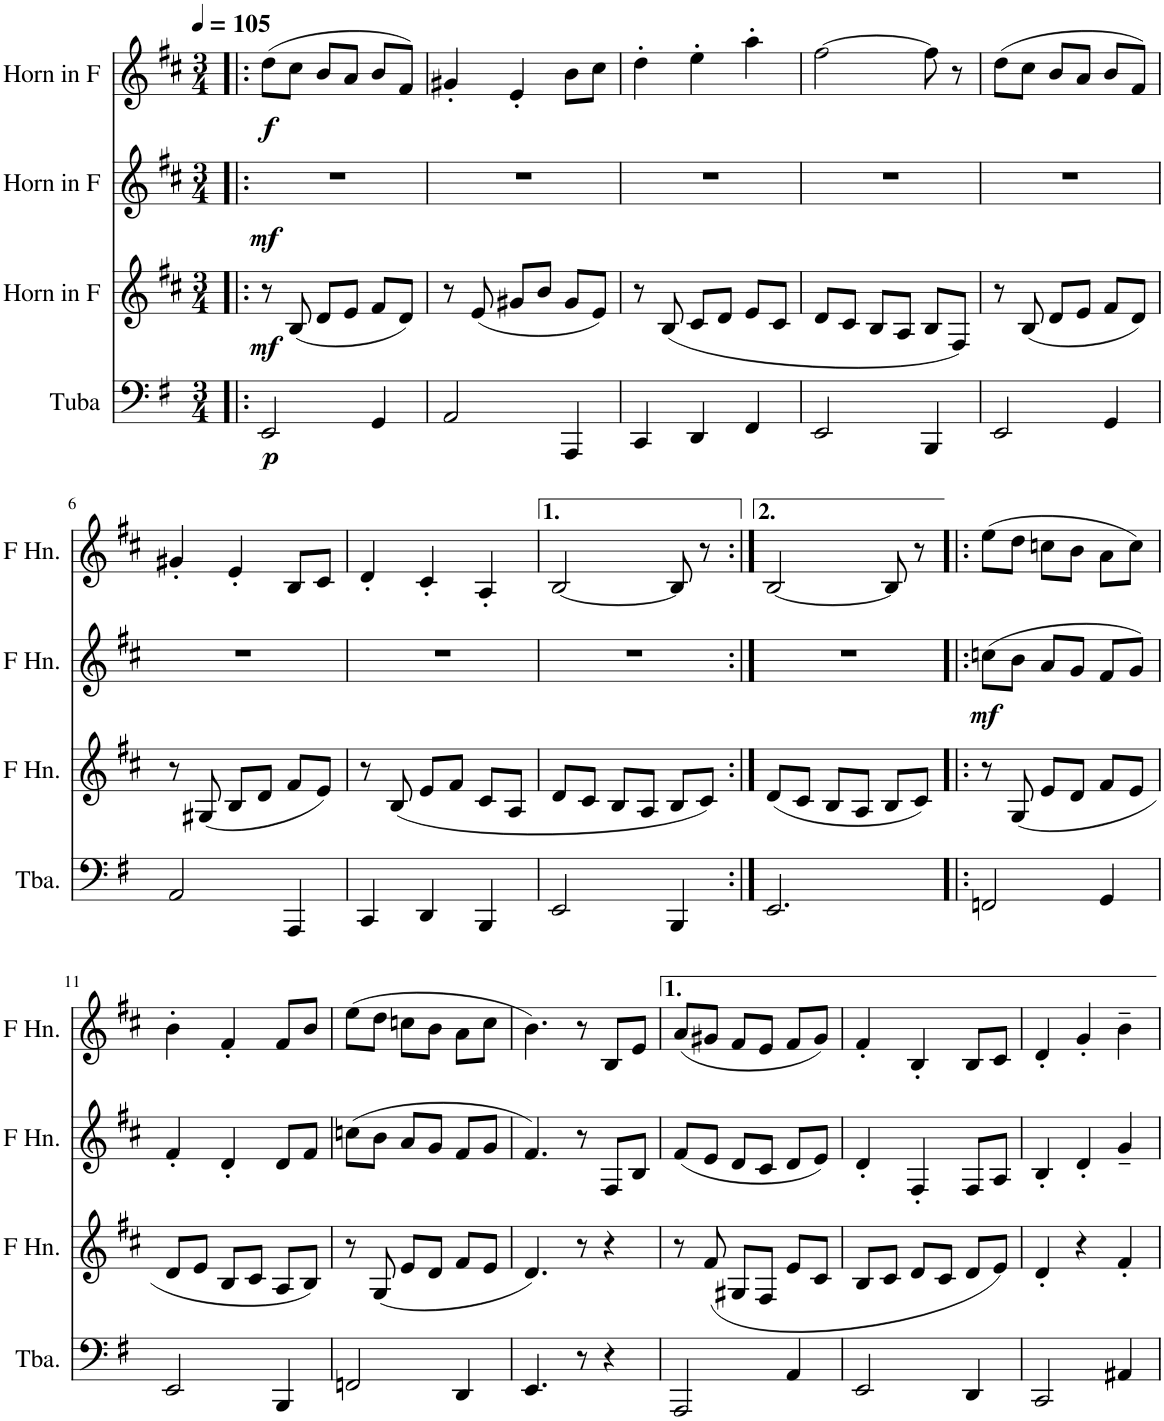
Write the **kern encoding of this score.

**kern	**dynam	**kern	**dynam	**kern	**dynam	**kern	**dynam
*part4	*part4	*part3	*part3	*part2	*part2	*part1	*part1
*staff4	*staff4	*staff3	*staff3	*staff2	*staff2	*staff1	*staff1
*I"Tuba	*	*I"Horn in F	*	*I"Horn in F	*	*I"Horn in F	*
*I'Tba.	*	*	*	*	*	*	*
*clefF4	*	*clefG2	*	*clefG2	*	*clefG2	*
*	*	*Trd4c7	*	*Trd4c7	*	*Trd4c7	*
*k[f#]	*	*k[f#c#]	*	*k[f#c#]	*	*k[f#c#]	*
*M3/4	*	*M3/4	*	*M3/4	*	*M3/4	*
*MM105	*	*MM105	*	*MM105	*	*MM105	*
=1!|:	=1!|:	=1!|:	=1!|:	=1!|:	=1!|:	=1!|:	=1!|:
!	!LO:DY:b	!	!LO:DY:b	!	!LO:DY:b	!	!LO:DY:b
2EE/	p	8r	mf	2.r	mf	(8dd\L	f
.	.	(8B/	.	.	.	8cc#\J	.
.	.	8d/L	.	.	.	8b/L	.
.	.	8e/J	.	.	.	8a/J	.
4GG/	.	8f#/L	.	.	.	8b/L	.
.	.	8d/J)	.	.	.	8f#/J)	.
=2	=2	=2	=2	=2	=2	=2	=2
2AA/	.	8r	.	2.r	.	4g#X'/	.
.	.	(8e/	.	.	.	.	.
.	.	8g#X/L	.	.	.	4e'/	.
.	.	8b/J	.	.	.	.	.
4AAA/	.	8g#/L	.	.	.	8b\L	.
.	.	8e/J)	.	.	.	8cc#\J	.
=3	=3	=3	=3	=3	=3	=3	=3
4CC/	.	8r	.	2.r	.	4dd'\	.
.	.	(8B/	.	.	.	.	.
4DD/	.	8c#/L	.	.	.	4ee'\	.
.	.	8d/J	.	.	.	.	.
4FF#/	.	8e/L	.	.	.	4aa'\	.
.	.	8c#/J	.	.	.	.	.
=4	=4	=4	=4	=4	=4	=4	=4
2EE/	.	8d/L	.	2.r	.	[2ff#\	.
.	.	8c#/J	.	.	.	.	.
.	.	8B/L	.	.	.	.	.
.	.	8A/J	.	.	.	.	.
4BBB/	.	8B/L	.	.	.	8ff#\]	.
.	.	8F#/J)	.	.	.	8r	.
=5	=5	=5	=5	=5	=5	=5	=5
2EE/	.	8r	.	2.r	.	(8dd\L	.
.	.	(8B/	.	.	.	8cc#\J	.
.	.	8d/L	.	.	.	8b/L	.
.	.	8e/J	.	.	.	8a/J	.
4GG/	.	8f#/L	.	.	.	8b/L	.
.	.	8d/J)	.	.	.	8f#/J)	.
!!LO:LB:g=z
=6	=6	=6	=6	=6	=6	=6	=6
2AA/	.	8r	.	2.r	.	4g#X'/	.
.	.	(8G#X/	.	.	.	.	.
.	.	8B/L	.	.	.	4e'/	.
.	.	8d/J	.	.	.	.	.
4AAA/	.	8f#/L	.	.	.	8B/L	.
.	.	8e/J)	.	.	.	8c#/J	.
=7	=7	=7	=7	=7	=7	=7	=7
4CC/	.	8r	.	2.r	.	4d'/	.
.	.	(8B/	.	.	.	.	.
4DD/	.	8e/L	.	.	.	4c#'/	.
.	.	8f#/J	.	.	.	.	.
4BBB/	.	8c#/L	.	.	.	4A'/	.
.	.	8A/J	.	.	.	.	.
=8	=8	=8	=8	=8	=8	=8	=8
2EE/	.	8d/L	.	2.r	.	[2B/	.
.	.	8c#/J	.	.	.	.	.
.	.	8B/L	.	.	.	.	.
.	.	8A/J	.	.	.	.	.
4BBB/	.	8B/L	.	.	.	8B/]	.
.	.	8c#/J)	.	.	.	8r	.
=9:|!	=9:|!	=9:|!	=9:|!	=9:|!	=9:|!	=9:|!	=9:|!
2.EE/	.	(8d/L	.	2.r	.	[2B/	.
.	.	8c#/J	.	.	.	.	.
.	.	8B/L	.	.	.	.	.
.	.	8A/J	.	.	.	.	.
.	.	8B/L	.	.	.	8B/]	.
.	.	8c#/J)	.	.	.	8r	.
=10!|:	=10!|:	=10!|:	=10!|:	=10!|:	=10!|:	=10!|:	=10!|:
!	!	!	!	!	!LO:DY:b	!	!
2FFn/	.	8r	.	(8ccn\L	mf	(8ee\L	.
.	.	(8G/	.	8b\J	.	8dd\J	.
.	.	8e/L	.	8a/L	.	8ccn\L	.
.	.	8d/J	.	8g/J	.	8b\J	.
4GG/	.	8f#/L	.	8f#/L	.	8a\L	.
.	.	8e/J	.	8g/J)	.	8cc\J)	.
!!LO:LB:g=z
=11	=11	=11	=11	=11	=11	=11	=11
2EE/	.	8d/L	.	4f#'/	.	4b'\	.
.	.	8e/J	.	.	.	.	.
.	.	8B/L	.	4d'/	.	4f#'/	.
.	.	8c#/J	.	.	.	.	.
4BBB/	.	8A/L	.	8d/L	.	8f#/L	.
.	.	8B/J)	.	8f#/J	.	8b/J	.
=12	=12	=12	=12	=12	=12	=12	=12
2FFn/	.	8r	.	(8ccn\L	.	(8ee\L	.
.	.	(8G/	.	8b\J	.	8dd\J	.
.	.	8e/L	.	8a/L	.	8ccn\L	.
.	.	8d/J	.	8g/J	.	8b\J	.
4DD/	.	8f#/L	.	8f#/L	.	8a\L	.
.	.	8e/J	.	8g/J	.	8cc\J	.
=13	=13	=13	=13	=13	=13	=13	=13
4.EE/	.	4.d/)	.	4.f#/)	.	4.b\)	.
8r	.	8r	.	8r	.	8r	.
4r	.	4r	.	8F#/L	.	8B/L	.
.	.	.	.	8B/J	.	8e/J	.
=14	=14	=14	=14	=14	=14	=14	=14
2AAA/	.	8r	.	(8f#/L	.	(8a/L	.
.	.	(8f#/	.	8e/J	.	8g#X/J	.
.	.	8G#X/L	.	8d/L	.	8f#/L	.
.	.	8F#/J	.	8c#/J	.	8e/J	.
4AA/	.	8e/L	.	8d/L	.	8f#/L	.
.	.	8c#/J	.	8e/J)	.	8g#/J)	.
=15	=15	=15	=15	=15	=15	=15	=15
2EE/	.	8B/L	.	4d'/	.	4f#'/	.
.	.	8c#/J	.	.	.	.	.
.	.	8d/L	.	4F#'/	.	4B'/	.
.	.	8c#/J	.	.	.	.	.
4DD/	.	8d/L	.	8F#/L	.	8B/L	.
.	.	8e/J)	.	8A/J	.	8c#/J	.
=16	=16	=16	=16	=16	=16	=16	=16
2CC/	.	4d'/	.	4B'/	.	4d'/	.
.	.	4r	.	4d'/	.	4g'/	.
4AA#X/	.	4f#'/	.	4g~/	.	4b~\	.
=	=	=	=	=	=	=	=
*-	*-	*-	*-	*-	*-	*-	*-
